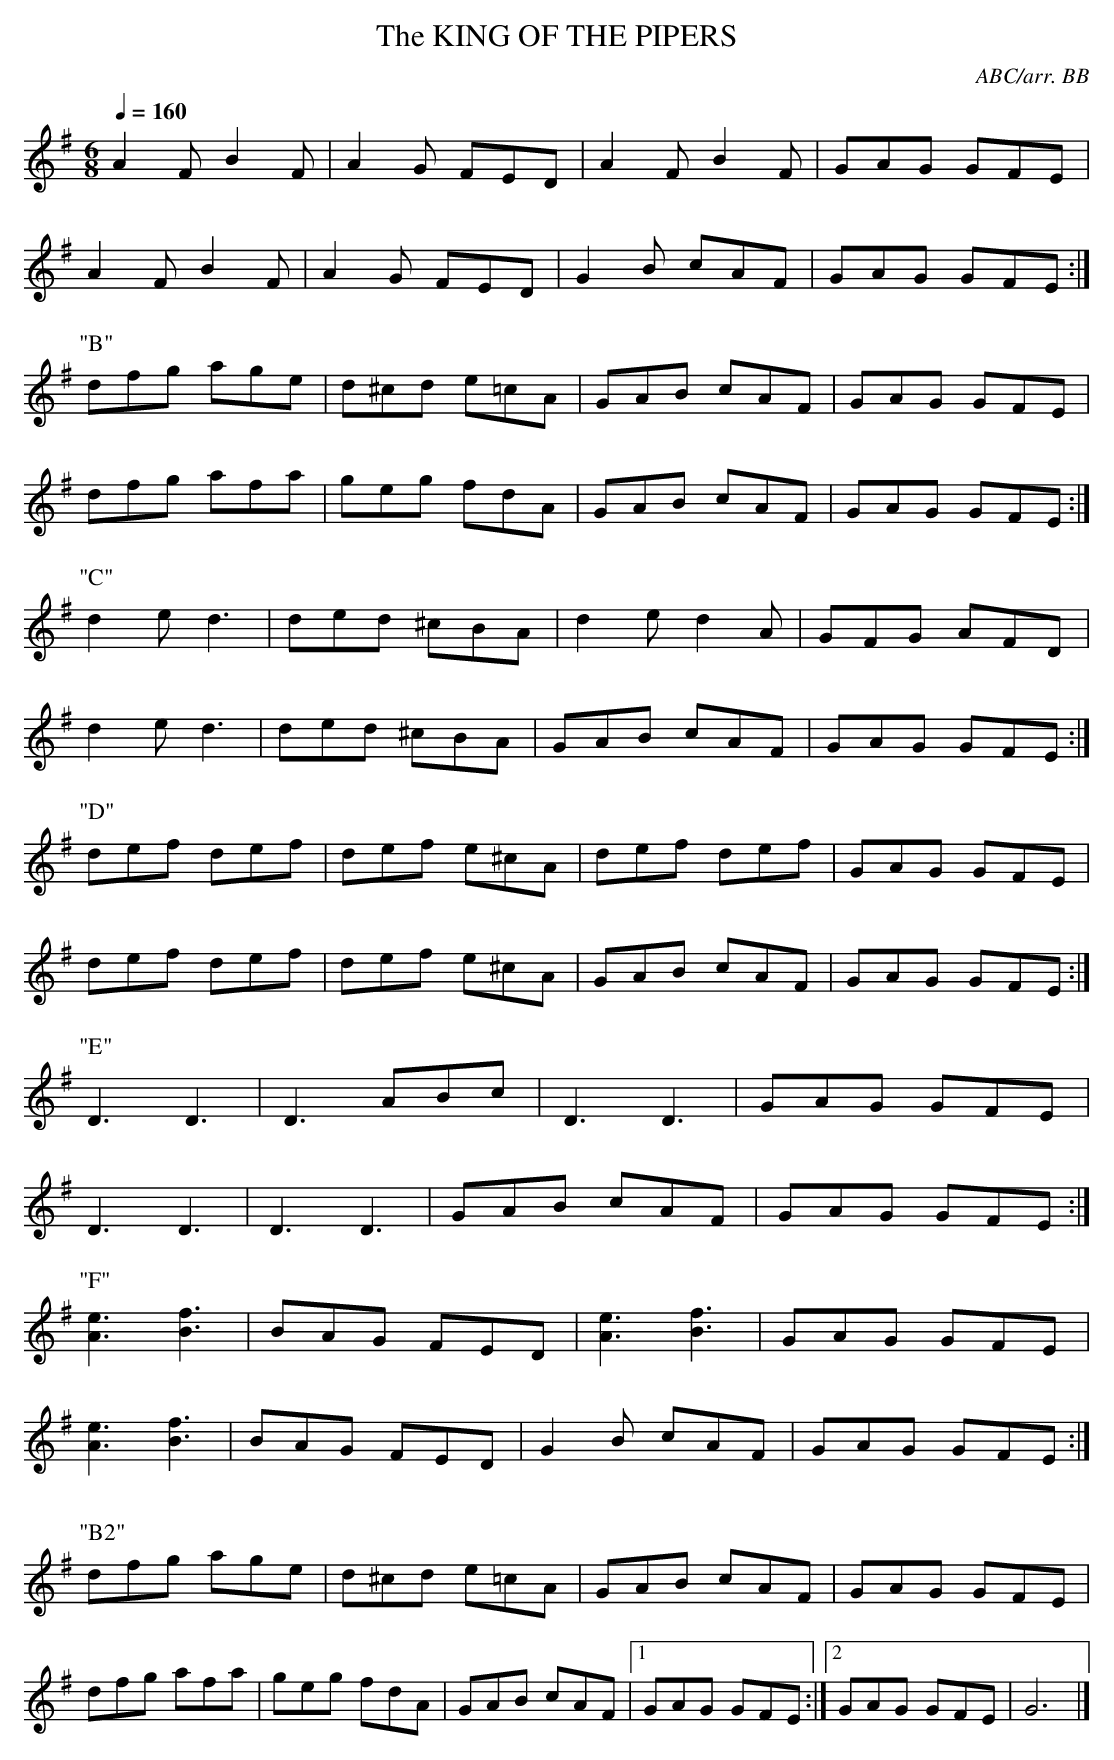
X:1
T:KING OF THE PIPERS, The
C:ABC/arr. BB
Part B from part F.
part 6, play whichever note make you happiest!
Q:1/4=160
L:1/8
M:6/8
K:G
A2F B2F|A2G FED|A2F B2F|GAG GFE|
A2F B2F|A2G FED|G2B cAF|GAG GFE:|
P:"B"
dfg age|d^cd e=cA|GAB cAF|GAG GFE|
dfg afa|geg fdA|GAB cAF|GAG GFE:|
P:"C"
d2e d3|ded ^cBA|d2e d2A|GFG AFD|
d2e d3|ded ^cBA|GAB cAF|GAG GFE:|
P:"D"
def def|def e^cA|def def|GAG GFE|
def def|def e^cA|GAB cAF|GAG GFE:|
P:"E"
D3D3|D3 ABc|D3D3|GAG GFE|
D3D3|D3D3|GAB cAF|GAG GFE:|
P:"F"
[e3A3][f3B3]|BAG FED|[e3A3][f3B3]|GAG GFE|
[e3A3][f3B3]|BAG FED|G2B cAF|GAG GFE:|
P:"B2"
dfg age|d^cd e=cA|GAB cAF|GAG GFE|
dfg afa|geg fdA|GAB cAF|1GAG GFE:|\
[2 GAG GFE|G6|]
